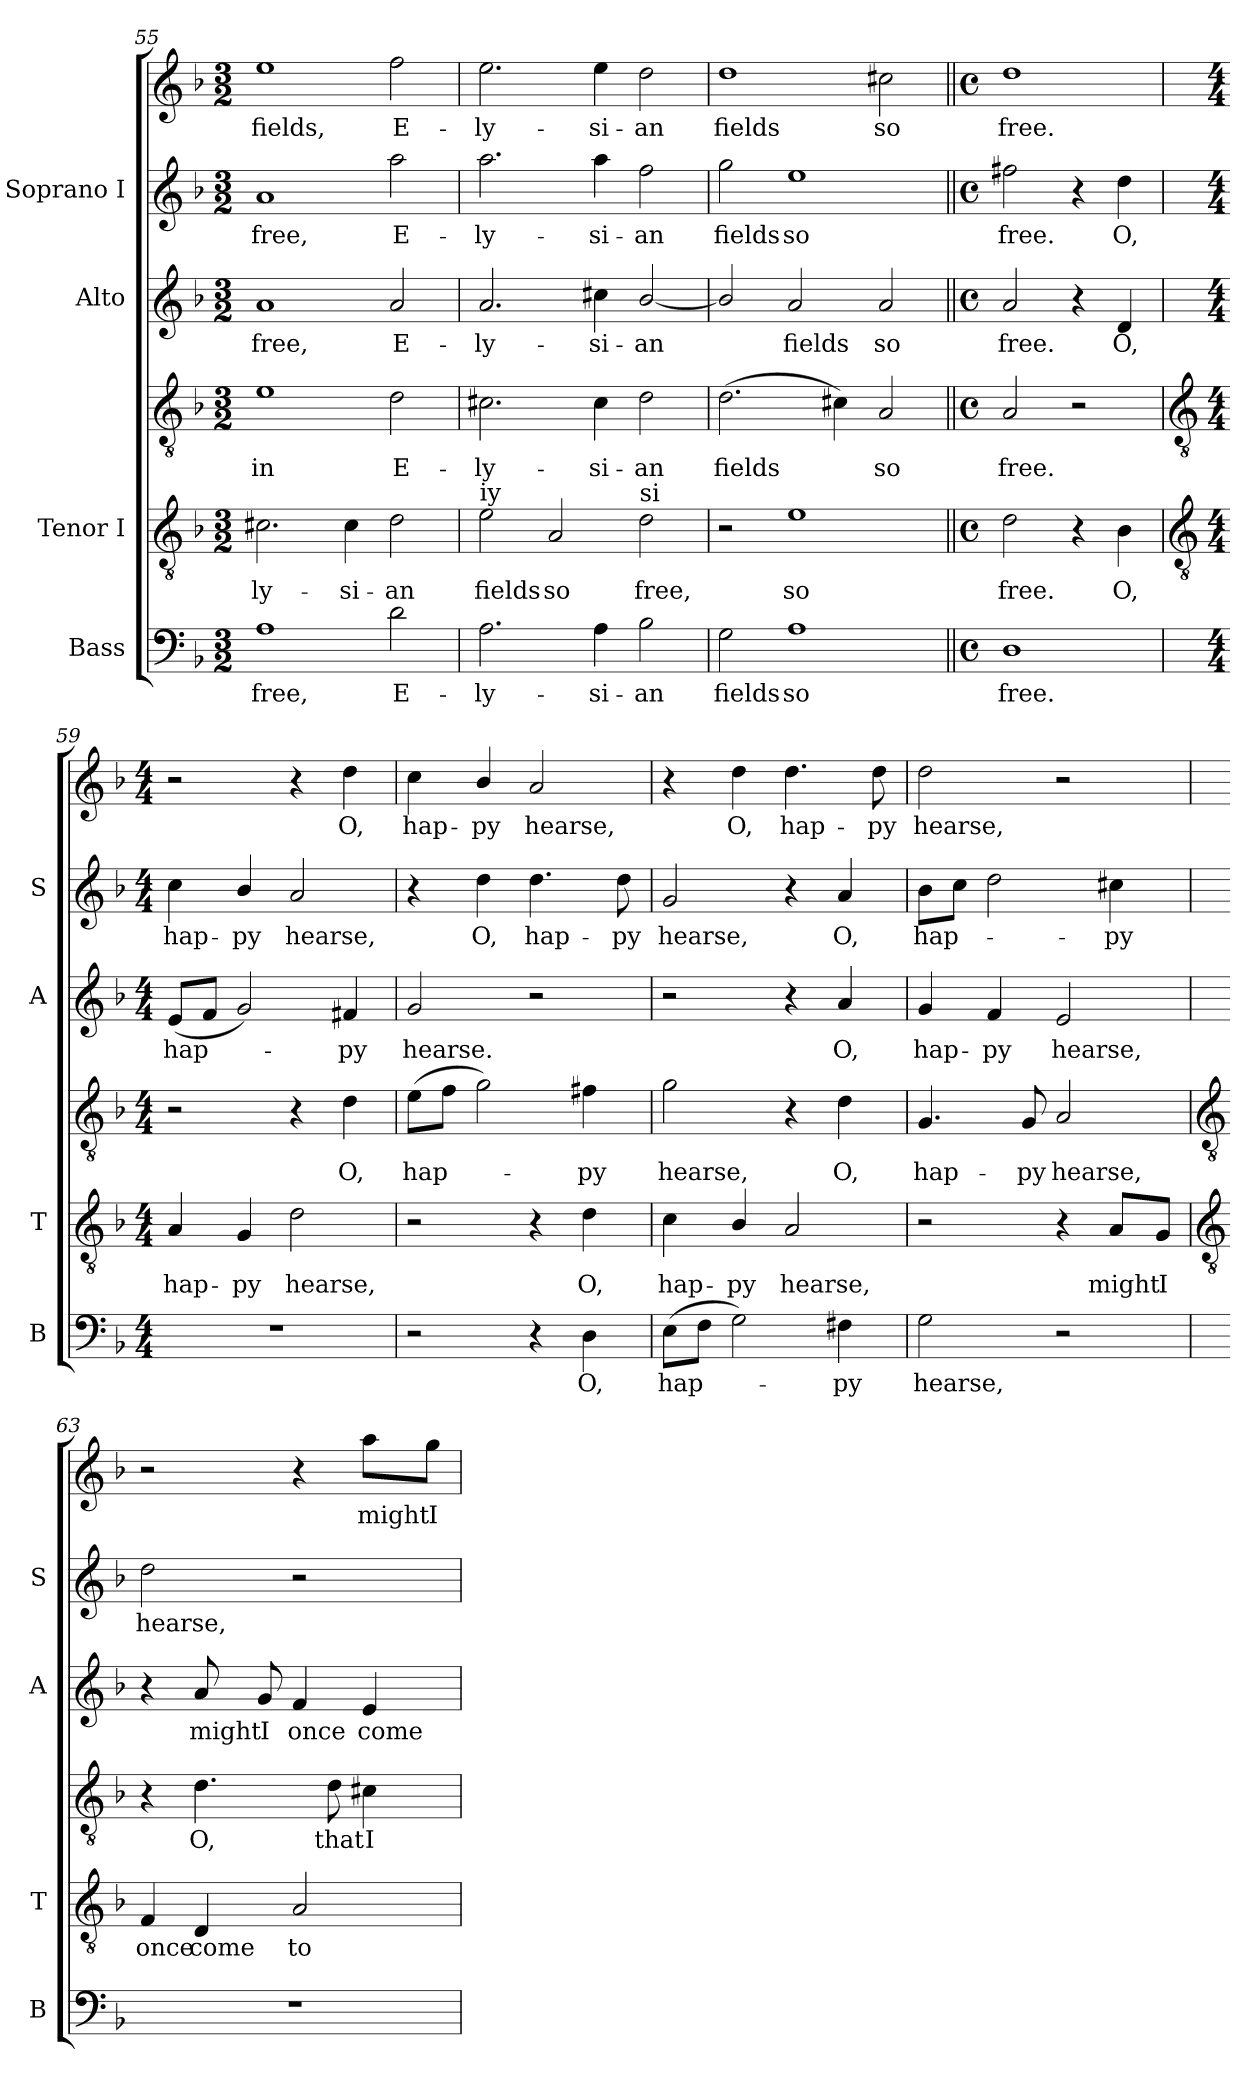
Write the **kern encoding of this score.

**kern	**text	**kern	**text	**kern	**text	**kern	**text	**kern	**text	**kern	**text
*part4	*part4	*part3	*part3	*part3	*part3	*part2	*part2	*part1	*part1	*part1	*part1
*staff6	*staff6	*staff5	*staff5	*staff4	*staff4	*staff3	*staff3	*staff2	*staff2	*staff1	*staff1
*I"Bass	*	*I"Tenor I	*	*	*	*I"Alto	*	*I"Soprano I	*	*	*
*I'B	*	*I'T	*	*	*	*I'A	*	*I'S	*	*	*
*clefF4	*	*clefGv2	*	*clefGv2	*	*clefG2	*	*clefG2	*	*clefG2	*
*k[b-]	*	*k[b-]	*	*k[b-]	*	*k[b-]	*	*k[b-]	*	*k[b-]	*
*F:	*	*F:	*	*F:	*	*F:	*	*F:	*	*F:	*
*M3/2	*	*M3/2	*	*M3/2	*	*M3/2	*	*M3/2	*	*M3/2	*
=55	=55	=55	=55	=55	=55	=55	=55	=55	=55	=55	=55
!	!LO:LY:b	!	!LO:LY:b	!	!LO:LY:b	!	!LO:LY:b	!	!LO:LY:b	!	!LO:LY:b
1A	free,	2.c#X	-ly-	1e	-in	1a	free,	1a	-free,	1ee	fields,
!	!	!	!LO:LY:b	!	!	!	!	!	!	!	!
.	.	4c#	-si-	.	.	.	.	.	.	.	.
!	!LO:LY:b	!	!LO:LY:b	!	!LO:LY:b	!	!LO:LY:b	!	!LO:LY:b	!	!LO:LY:b
2d	E-	2d	-an	2d	E-	2a	E-	2aa	E-	2ff	E-
=56	=56	=56	=56	=56	=56	=56	=56	=56	=56	=56	=56
!	!	!LO:TX:a:t=iy	!	!	!	!	!	!	!	!	!
!	!LO:LY:b	!	!LO:LY:b	!	!LO:LY:b	!	!LO:LY:b	!	!LO:LY:b	!	!LO:LY:b
2.A	-ly-	2e	fields	2.c#X	ly-	2.a	-ly-	2.aa	ly-	2.ee	-ly-
!	!	!	!LO:LY:b	!	!	!	!	!	!	!	!
.	.	2A	so	.	.	.	.	.	.	.	.
!	!LO:LY:b	!	!	!	!LO:LY:b	!	!LO:LY:b	!	!LO:LY:b	!	!LO:LY:b
4A	-si-	.	.	4c#	-si-	4cc#X	-si-	4aa	-si-	4ee	-si-
!	!	!LO:TX:a:t=si	!	!	!	!	!	!	!	!	!
!	!LO:LY:b	!	!LO:LY:b	!	!LO:LY:b	!	!LO:LY:b	!	!LO:LY:b	!	!LO:LY:b
2B-	-an	2d	free,	2d	-an	[2b-/	-an	2ff	-an	2dd	-an
=57	=57	=57	=57	=57	=57	=57	=57	=57	=57	=57	=57
!	!LO:LY:b	!	!	!	!LO:LY:b	!	!	!	!LO:LY:b	!	!LO:LY:b
2G	fields	2r	.	(>2.d	fields	2b-/]	.	2gg	fields	1dd	fields
!	!LO:LY:b	!	!LO:LY:b	!	!	!	!LO:LY:b	!	!LO:LY:b	!	!
1A	so	1e	so	.	.	2a	fields	1ee	so	.	.
.	.	.	.	4c#X)	.	.	.	.	.	.	.
!	!	!	!	!	!LO:LY:b	!	!LO:LY:b	!	!	!	!LO:LY:b
.	.	.	.	2A	so	2a	so	.	.	2cc#X	so
=58||	=58||	=58||	=58||	=58||	=58||	=58||	=58||	=58||	=58||	=58||	=58||
*M4/4	*	*M4/4	*	*M4/4	*	*M4/4	*	*M4/4	*	*M4/4	*
*met(c)	*	*met(c)	*	*met(c)	*	*met(c)	*	*met(c)	*	*met(c)	*
!	!LO:LY:b	!	!LO:LY:b	!	!LO:LY:b	!	!LO:LY:b	!	!LO:LY:b	!	!LO:LY:b
1D	free.	2d	free.	2A	free.	2a	free.	2ff#X	free.	1dd	free.
.	.	4r	.	2r	.	4r	.	4r	.	.	.
!	!	!	!LO:LY:b	!	!	!	!LO:LY:b	!	!LO:LY:b	!	!
.	.	4B-	O,	.	.	4d	O,	4dd	O,	.	.
!!LO:LB:g=z
=59	=59	=59	=59	=59	=59	=59	=59	=59	=59	=59	=59
*	*	*clefGv2	*	*clefGv2	*	*	*	*	*	*	*
*M4/4	*	*M4/4	*	*M4/4	*	*M4/4	*	*M4/4	*	*M4/4	*
!	!	!	!LO:LY:b	!	!	!	!LO:LY:b	!	!LO:LY:b	!	!
1r	.	4A	hap-	2r	.	(<8eL	hap-	4cc	hap-	2r	.
.	.	.	.	.	.	8fJ	.	.	.	.	.
!	!	!	!LO:LY:b	!	!	!	!	!	!LO:LY:b	!	!
.	.	4G	-py	.	.	2g)	.	4b-/	-py	.	.
!	!	!	!LO:LY:b	!	!	!	!	!	!LO:LY:b	!	!
.	.	2d	hearse,	4r	.	.	.	2a	hearse,	4r	.
!	!	!	!	!	!LO:LY:b	!	!LO:LY:b	!	!	!	!LO:LY:b
.	.	.	.	4d	O,	4f#X	py	.	.	4dd	O,
=60	=60	=60	=60	=60	=60	=60	=60	=60	=60	=60	=60
!	!	!	!	!	!LO:LY:b	!	!LO:LY:b	!	!	!	!LO:LY:b
2r	.	2r	.	(>8eL	hap-	2g	hearse.	4r	.	4cc	hap-
.	.	.	.	8fJ	.	.	.	.	.	.	.
!	!	!	!	!	!	!	!	!	!LO:LY:b	!	!LO:LY:b
.	.	.	.	2g)	.	.	.	4dd	O,	4b-/	-py
!	!	!	!	!	!	!	!	!	!LO:LY:b	!	!LO:LY:b
4r	.	4r	.	.	.	2r	.	4.dd	hap-	2a	hearse,
!	!LO:LY:b	!	!LO:LY:b	!	!LO:LY:b	!	!	!	!	!	!
4D	O,	4d	O,	4f#X	py	.	.	.	.	.	.
!	!	!	!	!	!	!	!	!	!LO:LY:b	!	!
.	.	.	.	.	.	.	.	8dd	-py	.	.
=61	=61	=61	=61	=61	=61	=61	=61	=61	=61	=61	=61
!	!LO:LY:b	!	!LO:LY:b	!	!LO:LY:b	!	!	!	!LO:LY:b	!	!
(>8EL	hap-	4c	hap-	2g	hearse,	2r	.	2g	hearse,	4r	.
8FJ	.	.	.	.	.	.	.	.	.	.	.
!	!	!	!LO:LY:b	!	!	!	!	!	!	!	!LO:LY:b
2G)	.	4B-/	-py	.	.	.	.	.	.	4dd	O,
!	!	!	!LO:LY:b	!	!	!	!	!	!	!	!LO:LY:b
.	.	2A	hearse,	4r	.	4r	.	4r	.	4.dd	hap-
!	!LO:LY:b	!	!	!	!LO:LY:b	!	!LO:LY:b	!	!LO:LY:b	!	!
4F#X	py	.	.	4d	O,	4a	O,	4a	O,	.	.
!	!	!	!	!	!	!	!	!	!	!	!LO:LY:b
.	.	.	.	.	.	.	.	.	.	8dd	-py
=62	=62	=62	=62	=62	=62	=62	=62	=62	=62	=62	=62
!	!LO:LY:b	!	!	!	!LO:LY:b	!	!LO:LY:b	!	!LO:LY:b	!	!LO:LY:b
2G	hearse,	2r	.	4.G	hap-	4g	hap-	8b-L	hap-	2dd	hearse,
.	.	.	.	.	.	.	.	8ccJ	.	.	.
!	!	!	!	!	!	!	!LO:LY:b	!	!	!	!
.	.	.	.	.	.	4f	-py	2dd	.	.	.
!	!	!	!	!	!LO:LY:b	!	!	!	!	!	!
.	.	.	.	8G	-py	.	.	.	.	.	.
!	!	!	!	!	!LO:LY:b	!	!LO:LY:b	!	!	!	!
2r	.	4r	.	2A	hearse,	2e	hearse,	.	.	2r	.
!	!	!	!LO:LY:b	!	!	!	!	!	!LO:LY:b	!	!
.	.	8A/L	might	.	.	.	.	4cc#X	py	.	.
!	!	!	!LO:LY:b	!	!	!	!	!	!	!	!
.	.	8G/J	I	.	.	.	.	.	.	.	.
!!LO:LB:g=z
=63	=63	=63	=63	=63	=63	=63	=63	=63	=63	=63	=63
*	*	*clefGv2	*	*clefGv2	*	*	*	*	*	*	*
!	!	!	!LO:LY:b	!	!	!	!	!	!LO:LY:b	!	!
1r	.	4F	once	4r	.	4r	.	2dd	hearse,	2r	.
!	!	!	!LO:LY:b	!	!LO:LY:b	!	!LO:LY:b	!	!	!	!
.	.	4D	come	4.d	O,	8a	might	.	.	.	.
!	!	!	!	!	!	!	!LO:LY:b	!	!	!	!
.	.	.	.	.	.	8g	I	.	.	.	.
!	!	!	!LO:LY:b	!	!	!	!LO:LY:b	!	!	!	!
.	.	2A	to	.	.	4f	once	2r	.	4r	.
!	!	!	!	!	!LO:LY:b	!	!	!	!	!	!
.	.	.	.	8d	that	.	.	.	.	.	.
!	!	!	!	!	!LO:LY:b	!	!LO:LY:b	!	!	!	!LO:LY:b
.	.	.	.	4c#X	I	4e	come	.	.	8aa\L	might
!	!	!	!	!	!	!	!	!	!	!	!LO:LY:b
.	.	.	.	.	.	.	.	.	.	8gg\J	I
=	=	=	=	=	=	=	=	=	=	=	=
*-	*-	*-	*-	*-	*-	*-	*-	*-	*-	*-	*-
